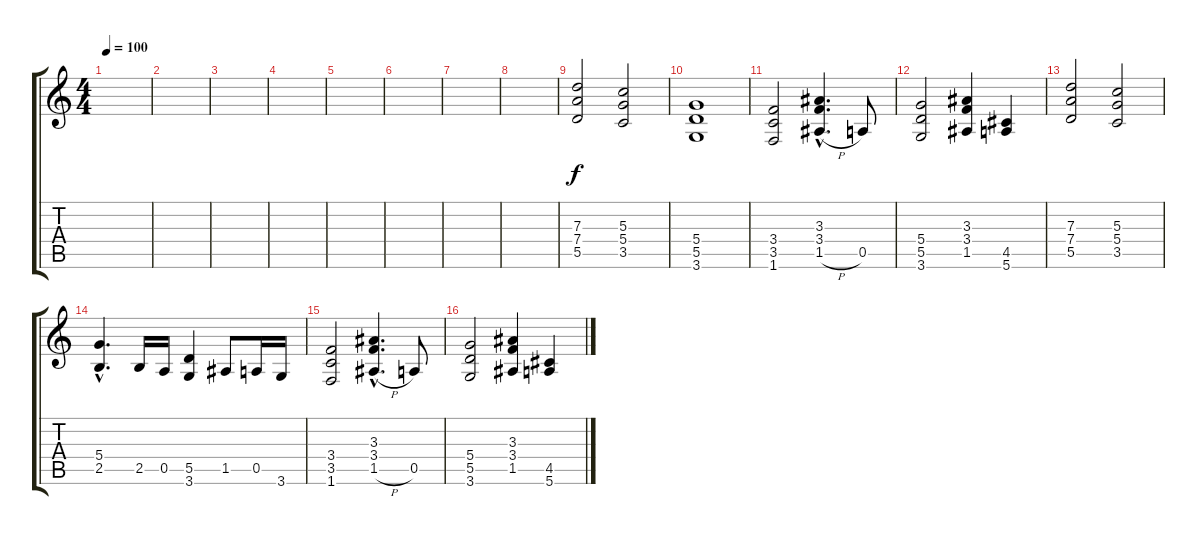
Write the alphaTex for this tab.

\track "" {instrument overdrivenguitar}
\staff {score tabs}
\tuning (E4 B3 G3 D3 A2 E2) {hide}
\ts (4 4)
\tempo 100
\clef g2
\ks c
|
|
|
|
|
|
|
|
(7.3 7.4 5.5).2 (5.3 5.4 3.5).2 |
(5.4 5.5 3.6).1 |
(3.4 3.5 1.6).2 (3.3{hac} 3.4{hac} 1.5{h hac}).4{d} 0.5.8 |
(5.4 5.5 3.6).2 (3.3 3.4 1.5).4 (4.5 5.6).4 |
(7.3 7.4 5.5).2 (5.3 5.4 3.5).2 |
(5.4{hac} 2.5{hac}).4{d} 2.5.16 0.5.16 (5.5 3.6).4 1.5.8 0.5.16 3.6.16 |
(3.4 3.5 1.6).2 (3.3{hac} 3.4{hac} 1.5{h hac}).4{d} 0.5.8 |
(5.4 5.5 3.6).2 (3.3 3.4 1.5).4 (4.5 5.6).4
